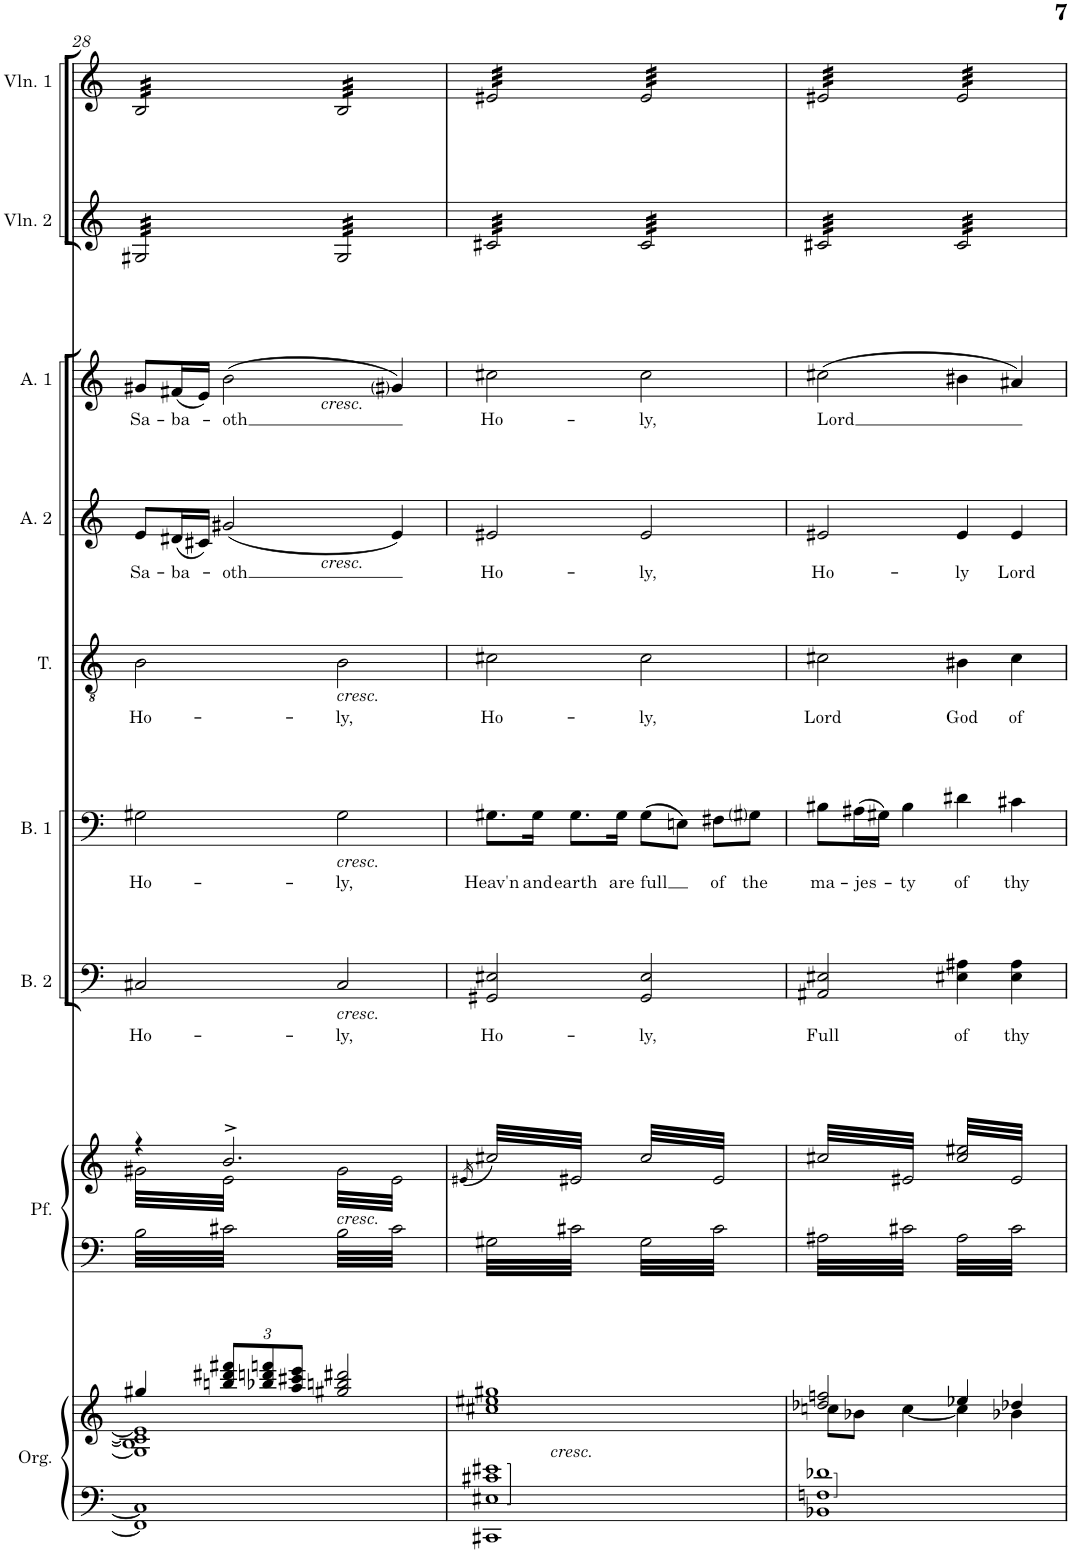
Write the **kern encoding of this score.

**kern	**kern	**kern	**kern	**kern	**text	**kern	**text	**kern	**text	**kern	**text	**kern	**text	**kern	**kern
*part9	*part9	*part8	*part8	*part7	*part7	*part6	*part6	*part5	*part5	*part4	*part4	*part3	*part3	*part2	*part1
*staff11	*staff10	*staff9	*staff8	*staff7	*staff7	*staff6	*staff6	*staff5	*staff5	*staff4	*staff4	*staff3	*staff3	*staff2	*staff1
*I"Organ	*	*I"Piano	*	*I"Bass 2	*	*I"Bass 1	*	*I"Tenor	*	*I"Alto 2	*	*I"Alto 1	*	*I"Violin 2	*I"Violin 1
*I'Org.	*	*	*	*I'B. 2	*	*I'B. 1	*	*I'T.	*	*I'A. 2	*	*I'A. 1	*	*I'Vln. 2	*I'Vln. 1
!!LO:PB:g=z
*clefF4	*clefG2	*clefF4	*clefG2	*clefF4	*	*clefF4	*	*clefGv2	*	*clefG2	*	*clefG2	*	*clefG2	*clefG2
*k[]	*k[]	*k[]	*k[]	*k[]	*	*k[]	*	*k[]	*	*k[]	*	*k[]	*	*k[]	*k[]
*M4/4	*M4/4	*M4/4	*M4/4	*M4/4	*	*M4/4	*	*M4/4	*	*M4/4	*	*M4/4	*	*M4/4	*M4/4
=28	=28	=28	=28	=28	=28	=28	=28	=28	=28	=28	=28	=28	=28	=28	=28
*^	*^	*	*^	*	*	*	*	*	*	*	*	*	*	*	*
!	!	!	!	!	!	!	!	!LO:LY:b	!	!LO:LY:b	!	!LO:LY:b	!	!LO:LY:b	!	!LO:LY:b	!	!
*	*	*	*	*	*tremolo	*	*	*	*	*	*	*	*	*	*	*	*	*
*	*	*	*	*	*	*	*	*	*	*	*	*	*	*	*	*	*tremolo	*
*	*	*	*	*	*	*	*	*	*	*	*	*	*	*	*	*	*	*tremolo
1C#]	1FF#]	4gg#X/	1G#] 1B] 1c#] 1e]	6.B\	4r	64g#X\LLLL	2C#X/	Ho-	2G#X\	Ho-	2B\	Ho-	8e/L	Sa-	8g#X/L	Sa-	32G#X/LLL	32B/LLL
.	.	.	.	.	.	64e\	.	.	.	.	.	.	.	.	.	.	.	.
.	.	.	.	.	.	64g#X\	.	.	.	.	.	.	.	.	.	.	32G#X/	32B/
.	.	.	.	.	.	64e\	.	.	.	.	.	.	.	.	.	.	.	.
.	.	.	.	.	.	64g#X\	.	.	.	.	.	.	.	.	.	.	32G#X/	32B/
.	.	.	.	.	.	64e\	.	.	.	.	.	.	.	.	.	.	.	.
.	.	.	.	.	.	64g#X\	.	.	.	.	.	.	.	.	.	.	32G#X/	32B/
.	.	.	.	.	.	64e\	.	.	.	.	.	.	.	.	.	.	.	.
!	!	!	!	!	!	!	!	!	!	!	!	!	!	!LO:LY:b	!	!LO:LY:b	!	!
.	.	.	.	.	.	64g#X\	.	.	.	.	.	.	(16d#X/L	-ba-	(16f#X/L	-ba-	32G#X/	32B/
.	.	.	.	.	.	64e\	.	.	.	.	.	.	.	.	.	.	.	.
.	.	.	.	.	.	64g#X\	.	.	.	.	.	.	.	.	.	.	32G#X/	32B/
.	.	.	.	.	.	64e\	.	.	.	.	.	.	.	.	.	.	.	.
.	.	.	.	.	.	64g#X\	.	.	.	.	.	.	16c#X/JJ)	.	16e/JJ)	.	32G#X/	32B/
.	.	.	.	.	.	64e\	.	.	.	.	.	.	.	.	.	.	.	.
.	.	.	.	.	.	64g#X\	.	.	.	.	.	.	.	.	.	.	32G#X/	32B/
.	.	.	.	.	.	64e\	.	.	.	.	.	.	.	.	.	.	.	.
*	*	*Xbrackettup	*	*	*	*	*	*	*	*	*	*	*	*	*	*	*	*
!	!	!	!	!	!	!	!	!	!	!	!	!	!	!LO:LY:b	!	!LO:LY:b	!	!
.	.	12bbn/ 12ddd#X/ 12fff#X/L	.	6.c#X\	2.b^/	64g#X\	.	.	.	.	.	.	(2g#X/	-oth	(2b\	-oth	32G#X/	32B/
.	.	.	.	.	.	64e\	.	.	.	.	.	.	.	.	.	.	.	.
.	.	.	.	.	.	64g#X\	.	.	.	.	.	.	.	.	.	.	32G#X/	32B/
.	.	.	.	.	.	64e\	.	.	.	.	.	.	.	.	.	.	.	.
.	.	.	.	.	.	64g#X\	.	.	.	.	.	.	.	.	.	.	32G#X/	32B/
.	.	.	.	.	.	64e\	.	.	.	.	.	.	.	.	.	.	.	.
.	.	12bb-X/ 12dddn/ 12fffn/	.	.	.	.	.	.	.	.	.	.	.	.	.	.	.	.
.	.	.	.	.	.	64g#X\	.	.	.	.	.	.	.	.	.	.	32G#X/	32B/
.	.	.	.	.	.	64e\	.	.	.	.	.	.	.	.	.	.	.	.
.	.	.	.	.	.	64g#X\	.	.	.	.	.	.	.	.	.	.	32G#X/	32B/
.	.	.	.	.	.	64e\	.	.	.	.	.	.	.	.	.	.	.	.
.	.	.	.	.	.	64g#X\	.	.	.	.	.	.	.	.	.	.	32G#X/	32B/
.	.	12aa/ 12ccc#X/ 12eee/J	.	.	.	.	.	.	.	.	.	.	.	.	.	.	.	.
.	.	.	.	.	.	64e\	.	.	.	.	.	.	.	.	.	.	.	.
.	.	.	.	.	.	64g#X\	.	.	.	.	.	.	.	.	.	.	32G#X/	32B/
.	.	.	.	.	.	64e\	.	.	.	.	.	.	.	.	.	.	.	.
.	.	.	.	.	.	64g#X\	.	.	.	.	.	.	.	.	.	.	32G#X/JJJ	32B/JJJ
.	.	.	.	.	.	64e\JJJJ	.	.	.	.	.	.	.	.	.	.	.	.
!	!	!	!	!	!	!	!	!	!	!	!LO:TX:b:i:t=cresc.	!	!	!	!	!	!	!
!	!	!	!	!	!	!	!	!	!LO:TX:b:i:t=cresc.	!	!	!	!	!	!	!	!	!
!	!	!	!	!	!	!	!LO:TX:b:i:t=cresc.	!	!	!	!	!	!	!	!	!	!	!
!	!	!	!	!	!	!LO:TX:b:i:t=cresc.	!	!	!	!	!	!	!	!	!	!	!	!
!	!	!	!	!	!	!	!	!LO:LY:b	!	!LO:LY:b	!	!LO:LY:b	!	!	!	!	!	!
.	.	2gg#X/ 2bbn/ 2ddd#X/	.	6.B\	.	64g#\LLLL	2C#/	-ly,	2G#\	-ly,	2B\	-ly,	.	.	.	.	32G#/LLL	32B/LLL
.	.	.	.	.	.	64e\	.	.	.	.	.	.	.	.	.	.	.	.
.	.	.	.	.	.	64g#\	.	.	.	.	.	.	.	.	.	.	32G#/	32B/
.	.	.	.	.	.	64e\	.	.	.	.	.	.	.	.	.	.	.	.
.	.	.	.	.	.	64g#\	.	.	.	.	.	.	.	.	.	.	32G#/	32B/
.	.	.	.	.	.	64e\	.	.	.	.	.	.	.	.	.	.	.	.
.	.	.	.	.	.	64g#\	.	.	.	.	.	.	.	.	.	.	32G#/	32B/
.	.	.	.	.	.	64e\	.	.	.	.	.	.	.	.	.	.	.	.
.	.	.	.	.	.	64g#\	.	.	.	.	.	.	.	.	.	.	32G#/	32B/
.	.	.	.	.	.	64e\	.	.	.	.	.	.	.	.	.	.	.	.
.	.	.	.	.	.	64g#\	.	.	.	.	.	.	.	.	.	.	32G#/	32B/
.	.	.	.	.	.	64e\	.	.	.	.	.	.	.	.	.	.	.	.
.	.	.	.	.	.	64g#\	.	.	.	.	.	.	.	.	.	.	32G#/	32B/
.	.	.	.	.	.	64e\	.	.	.	.	.	.	.	.	.	.	.	.
.	.	.	.	.	.	64g#\	.	.	.	.	.	.	.	.	.	.	32G#/	32B/
.	.	.	.	.	.	64e\	.	.	.	.	.	.	.	.	.	.	.	.
!	!	!	!	!	!	!	!	!	!	!	!	!	!	!	!LO:TX:b:i:t=cresc.	!	!	!
!	!	!	!	!	!	!	!	!	!	!	!	!	!LO:TX:b:i:t=cresc.	!	!	!	!	!
.	.	.	.	6.c#\	.	64g#\	.	.	.	.	.	.	4e/)	.	4g#i/)	.	32G#/	32B/
.	.	.	.	.	.	64e\	.	.	.	.	.	.	.	.	.	.	.	.
.	.	.	.	.	.	64g#\	.	.	.	.	.	.	.	.	.	.	32G#/	32B/
.	.	.	.	.	.	64e\	.	.	.	.	.	.	.	.	.	.	.	.
.	.	.	.	.	.	64g#\	.	.	.	.	.	.	.	.	.	.	32G#/	32B/
.	.	.	.	.	.	64e\	.	.	.	.	.	.	.	.	.	.	.	.
.	.	.	.	.	.	64g#\	.	.	.	.	.	.	.	.	.	.	32G#/	32B/
.	.	.	.	.	.	64e\	.	.	.	.	.	.	.	.	.	.	.	.
.	.	.	.	.	.	64g#\	.	.	.	.	.	.	.	.	.	.	32G#/	32B/
.	.	.	.	.	.	64e\	.	.	.	.	.	.	.	.	.	.	.	.
.	.	.	.	.	.	64g#\	.	.	.	.	.	.	.	.	.	.	32G#/	32B/
.	.	.	.	.	.	64e\	.	.	.	.	.	.	.	.	.	.	.	.
.	.	.	.	.	.	64g#\	.	.	.	.	.	.	.	.	.	.	32G#/	32B/
.	.	.	.	.	.	64e\	.	.	.	.	.	.	.	.	.	.	.	.
.	.	.	.	.	.	64g#\	.	.	.	.	.	.	.	.	.	.	32G#/JJJ	32B/JJJ
.	.	.	.	.	.	64e\JJJJ	.	.	.	.	.	.	.	.	.	.	.	.
*	*	*	*	*	*Xtremolo	*	*	*	*	*	*	*	*	*	*	*	*	*
*	*	*v	*v	*	*v	*v	*	*	*	*	*	*	*	*	*	*	*	*
=29	=29	=29	=29	=29	=29	=29	=29	=29	=29	=29	=29	=29	=29	=29	=29	=29
.	.	.	.	(16qe#X/	.	.	.	.	.	.	.	.	.	.	.	.
!	!	!LO:TX:b:i:t=cresc.	!	!	!	!	!	!	!	!	!	!	!	!	!	!
!	!	!	!	!	!	!LO:LY:b	!	!LO:LY:b	!	!LO:LY:b	!	!LO:LY:b	!	!LO:LY:b	!	!
*	*	*	*	*tremolo	*	*	*	*	*	*	*	*	*	*	*	*
1E#X 1c#X 1e#X	1CC#X	1cc#X 1ee#X 1gg#X	6.G#X\	64cc#X/LLLL	2GG#X/ 2E#X/	Ho-	8.G#X\L	Heav'n	2c#X\	Ho-	2e#X/	Ho-	2cc#X\	Ho-	32c#X/LLL	32e#X/LLL
.	.	.	.	64e#X/	.	.	.	.	.	.	.	.	.	.	.	.
.	.	.	.	64cc#X/	.	.	.	.	.	.	.	.	.	.	32c#X/	32e#X/
.	.	.	.	64e#X/	.	.	.	.	.	.	.	.	.	.	.	.
.	.	.	.	64cc#X/	.	.	.	.	.	.	.	.	.	.	32c#X/	32e#X/
.	.	.	.	64e#X/	.	.	.	.	.	.	.	.	.	.	.	.
.	.	.	.	64cc#X/	.	.	.	.	.	.	.	.	.	.	32c#X/	32e#X/
.	.	.	.	64e#X/	.	.	.	.	.	.	.	.	.	.	.	.
.	.	.	.	64cc#X/	.	.	.	.	.	.	.	.	.	.	32c#X/	32e#X/
.	.	.	.	64e#X/	.	.	.	.	.	.	.	.	.	.	.	.
.	.	.	.	64cc#X/	.	.	.	.	.	.	.	.	.	.	32c#X/	32e#X/
.	.	.	.	64e#X/	.	.	.	.	.	.	.	.	.	.	.	.
!	!	!	!	!	!	!	!	!LO:LY:b	!	!	!	!	!	!	!	!
.	.	.	.	64cc#X/	.	.	16G#\Jk	and	.	.	.	.	.	.	32c#X/	32e#X/
.	.	.	.	64e#X/	.	.	.	.	.	.	.	.	.	.	.	.
.	.	.	.	64cc#X/	.	.	.	.	.	.	.	.	.	.	32c#X/	32e#X/
.	.	.	.	64e#X/	.	.	.	.	.	.	.	.	.	.	.	.
!	!	!	!	!	!	!	!	!LO:LY:b	!	!	!	!	!	!	!	!
.	.	.	6.c#X\	64cc#X/	.	.	8.G#\L	earth	.	.	.	.	.	.	32c#X/	32e#X/
.	.	.	.	64e#X/	.	.	.	.	.	.	.	.	.	.	.	.
.	.	.	.	64cc#X/	.	.	.	.	.	.	.	.	.	.	32c#X/	32e#X/
.	.	.	.	64e#X/	.	.	.	.	.	.	.	.	.	.	.	.
.	.	.	.	64cc#X/	.	.	.	.	.	.	.	.	.	.	32c#X/	32e#X/
.	.	.	.	64e#X/	.	.	.	.	.	.	.	.	.	.	.	.
.	.	.	.	64cc#X/	.	.	.	.	.	.	.	.	.	.	32c#X/	32e#X/
.	.	.	.	64e#X/	.	.	.	.	.	.	.	.	.	.	.	.
.	.	.	.	64cc#X/	.	.	.	.	.	.	.	.	.	.	32c#X/	32e#X/
.	.	.	.	64e#X/	.	.	.	.	.	.	.	.	.	.	.	.
.	.	.	.	64cc#X/	.	.	.	.	.	.	.	.	.	.	32c#X/	32e#X/
.	.	.	.	64e#X/	.	.	.	.	.	.	.	.	.	.	.	.
!	!	!	!	!	!	!	!	!LO:LY:b	!	!	!	!	!	!	!	!
.	.	.	.	64cc#X/	.	.	16G#\Jk	are	.	.	.	.	.	.	32c#X/	32e#X/
.	.	.	.	64e#X/	.	.	.	.	.	.	.	.	.	.	.	.
.	.	.	.	64cc#X/	.	.	.	.	.	.	.	.	.	.	32c#X/JJJ	32e#X/JJJ
.	.	.	.	64e#X/JJJJ	.	.	.	.	.	.	.	.	.	.	.	.
!	!	!	!	!	!	!LO:LY:b	!	!LO:LY:b	!	!LO:LY:b	!	!LO:LY:b	!	!LO:LY:b	!	!
.	.	.	6.G#\	64cc#/LLLL	2GG#/ 2E#/	-ly,	(8G#\L	full	2c#\	-ly,	2e#/	-ly,	2cc#\	-ly,	32c#/LLL	32e#/LLL
.	.	.	.	64e#/	.	.	.	.	.	.	.	.	.	.	.	.
.	.	.	.	64cc#/	.	.	.	.	.	.	.	.	.	.	32c#/	32e#/
.	.	.	.	64e#/	.	.	.	.	.	.	.	.	.	.	.	.
.	.	.	.	64cc#/	.	.	.	.	.	.	.	.	.	.	32c#/	32e#/
.	.	.	.	64e#/	.	.	.	.	.	.	.	.	.	.	.	.
.	.	.	.	64cc#/	.	.	.	.	.	.	.	.	.	.	32c#/	32e#/
.	.	.	.	64e#/	.	.	.	.	.	.	.	.	.	.	.	.
.	.	.	.	64cc#/	.	.	8En\J)	.	.	.	.	.	.	.	32c#/	32e#/
.	.	.	.	64e#/	.	.	.	.	.	.	.	.	.	.	.	.
.	.	.	.	64cc#/	.	.	.	.	.	.	.	.	.	.	32c#/	32e#/
.	.	.	.	64e#/	.	.	.	.	.	.	.	.	.	.	.	.
.	.	.	.	64cc#/	.	.	.	.	.	.	.	.	.	.	32c#/	32e#/
.	.	.	.	64e#/	.	.	.	.	.	.	.	.	.	.	.	.
.	.	.	.	64cc#/	.	.	.	.	.	.	.	.	.	.	32c#/	32e#/
.	.	.	.	64e#/	.	.	.	.	.	.	.	.	.	.	.	.
!	!	!	!	!	!	!	!	!LO:LY:b	!	!	!	!	!	!	!	!
.	.	.	6.c#\	64cc#/	.	.	8F#X\L	of	.	.	.	.	.	.	32c#/	32e#/
.	.	.	.	64e#/	.	.	.	.	.	.	.	.	.	.	.	.
.	.	.	.	64cc#/	.	.	.	.	.	.	.	.	.	.	32c#/	32e#/
.	.	.	.	64e#/	.	.	.	.	.	.	.	.	.	.	.	.
.	.	.	.	64cc#/	.	.	.	.	.	.	.	.	.	.	32c#/	32e#/
.	.	.	.	64e#/	.	.	.	.	.	.	.	.	.	.	.	.
.	.	.	.	64cc#/	.	.	.	.	.	.	.	.	.	.	32c#/	32e#/
.	.	.	.	64e#/	.	.	.	.	.	.	.	.	.	.	.	.
!	!	!	!	!	!	!	!	!LO:LY:b	!	!	!	!	!	!	!	!
.	.	.	.	64cc#/	.	.	8G#i\J	the	.	.	.	.	.	.	32c#/	32e#/
.	.	.	.	64e#/	.	.	.	.	.	.	.	.	.	.	.	.
.	.	.	.	64cc#/	.	.	.	.	.	.	.	.	.	.	32c#/	32e#/
.	.	.	.	64e#/	.	.	.	.	.	.	.	.	.	.	.	.
.	.	.	.	64cc#/	.	.	.	.	.	.	.	.	.	.	32c#/	32e#/
.	.	.	.	64e#/	.	.	.	.	.	.	.	.	.	.	.	.
.	.	.	.	64cc#/	.	.	.	.	.	.	.	.	.	.	32c#/JJJ	32e#/JJJ
.	.	.	.	64e#/JJJJ	.	.	.	.	.	.	.	.	.	.	.	.
=30	=30	=30	=30	=30	=30	=30	=30	=30	=30	=30	=30	=30	=30	=30	=30	=30
*	*	*^	*	*	*	*	*	*	*	*	*	*	*	*	*	*
!	!	!	!	!	!	!	!LO:LY:b	!	!LO:LY:b	!	!LO:LY:b	!	!LO:LY:b	!	!LO:LY:b	!	!
1Fn 1d-X	1BB-X	2dd-X/ 2ffn/	8ccn\L	6.A#X\	64cc#X/LLLL	2AA#X/ 2E#X/	Full	8B#X\L	ma-	2c#X\	Lord	2e#X/	Ho-	(2cc#X\	Lord	32c#X/LLL	32e#X/LLL
.	.	.	.	.	64e#X/	.	.	.	.	.	.	.	.	.	.	.	.
.	.	.	.	.	64cc#X/	.	.	.	.	.	.	.	.	.	.	32c#X/	32e#X/
.	.	.	.	.	64e#X/	.	.	.	.	.	.	.	.	.	.	.	.
.	.	.	.	.	64cc#X/	.	.	.	.	.	.	.	.	.	.	32c#X/	32e#X/
.	.	.	.	.	64e#X/	.	.	.	.	.	.	.	.	.	.	.	.
.	.	.	.	.	64cc#X/	.	.	.	.	.	.	.	.	.	.	32c#X/	32e#X/
.	.	.	.	.	64e#X/	.	.	.	.	.	.	.	.	.	.	.	.
!	!	!	!	!	!	!	!	!	!LO:LY:b	!	!	!	!	!	!	!	!
.	.	.	8b-X\J	.	64cc#X/	.	.	(16A#X\L	-jes-	.	.	.	.	.	.	32c#X/	32e#X/
.	.	.	.	.	64e#X/	.	.	.	.	.	.	.	.	.	.	.	.
.	.	.	.	.	64cc#X/	.	.	.	.	.	.	.	.	.	.	32c#X/	32e#X/
.	.	.	.	.	64e#X/	.	.	.	.	.	.	.	.	.	.	.	.
.	.	.	.	.	64cc#X/	.	.	16G#X\JJ)	.	.	.	.	.	.	.	32c#X/	32e#X/
.	.	.	.	.	64e#X/	.	.	.	.	.	.	.	.	.	.	.	.
.	.	.	.	.	64cc#X/	.	.	.	.	.	.	.	.	.	.	32c#X/	32e#X/
.	.	.	.	.	64e#X/	.	.	.	.	.	.	.	.	.	.	.	.
!	!	!	!	!	!	!	!	!	!LO:LY:b	!	!	!	!	!	!	!	!
.	.	.	[4cc\	6.c#X\	64cc#X/	.	.	4B#\	-ty	.	.	.	.	.	.	32c#X/	32e#X/
.	.	.	.	.	64e#X/	.	.	.	.	.	.	.	.	.	.	.	.
.	.	.	.	.	64cc#X/	.	.	.	.	.	.	.	.	.	.	32c#X/	32e#X/
.	.	.	.	.	64e#X/	.	.	.	.	.	.	.	.	.	.	.	.
.	.	.	.	.	64cc#X/	.	.	.	.	.	.	.	.	.	.	32c#X/	32e#X/
.	.	.	.	.	64e#X/	.	.	.	.	.	.	.	.	.	.	.	.
.	.	.	.	.	64cc#X/	.	.	.	.	.	.	.	.	.	.	32c#X/	32e#X/
.	.	.	.	.	64e#X/	.	.	.	.	.	.	.	.	.	.	.	.
.	.	.	.	.	64cc#X/	.	.	.	.	.	.	.	.	.	.	32c#X/	32e#X/
.	.	.	.	.	64e#X/	.	.	.	.	.	.	.	.	.	.	.	.
.	.	.	.	.	64cc#X/	.	.	.	.	.	.	.	.	.	.	32c#X/	32e#X/
.	.	.	.	.	64e#X/	.	.	.	.	.	.	.	.	.	.	.	.
.	.	.	.	.	64cc#X/	.	.	.	.	.	.	.	.	.	.	32c#X/	32e#X/
.	.	.	.	.	64e#X/	.	.	.	.	.	.	.	.	.	.	.	.
.	.	.	.	.	64cc#X/	.	.	.	.	.	.	.	.	.	.	32c#X/JJJ	32e#X/JJJ
.	.	.	.	.	64e#X/JJJJ	.	.	.	.	.	.	.	.	.	.	.	.
!	!	!	!	!	!	!	!LO:LY:b	!	!LO:LY:b	!	!LO:LY:b	!	!LO:LY:b	!	!	!	!
.	.	4ee-X/	4cc\]	6.A#\	64cc#/ 64ee#X/LLLL	4E#X\ 4A#X\	of	4d#X\	of	4B#X\	God	4e#/	-ly	4b#X\	.	32c#/LLL	32e#/LLL
.	.	.	.	.	64e#/	.	.	.	.	.	.	.	.	.	.	.	.
.	.	.	.	.	64cc#/ 64ee#X/	.	.	.	.	.	.	.	.	.	.	32c#/	32e#/
.	.	.	.	.	64e#/	.	.	.	.	.	.	.	.	.	.	.	.
.	.	.	.	.	64cc#/ 64ee#X/	.	.	.	.	.	.	.	.	.	.	32c#/	32e#/
.	.	.	.	.	64e#/	.	.	.	.	.	.	.	.	.	.	.	.
.	.	.	.	.	64cc#/ 64ee#X/	.	.	.	.	.	.	.	.	.	.	32c#/	32e#/
.	.	.	.	.	64e#/	.	.	.	.	.	.	.	.	.	.	.	.
.	.	.	.	.	64cc#/ 64ee#X/	.	.	.	.	.	.	.	.	.	.	32c#/	32e#/
.	.	.	.	.	64e#/	.	.	.	.	.	.	.	.	.	.	.	.
.	.	.	.	.	64cc#/ 64ee#X/	.	.	.	.	.	.	.	.	.	.	32c#/	32e#/
.	.	.	.	.	64e#/	.	.	.	.	.	.	.	.	.	.	.	.
.	.	.	.	.	64cc#/ 64ee#X/	.	.	.	.	.	.	.	.	.	.	32c#/	32e#/
.	.	.	.	.	64e#/	.	.	.	.	.	.	.	.	.	.	.	.
.	.	.	.	.	64cc#/ 64ee#X/	.	.	.	.	.	.	.	.	.	.	32c#/	32e#/
.	.	.	.	.	64e#/	.	.	.	.	.	.	.	.	.	.	.	.
!	!	!	!	!	!	!	!LO:LY:b	!	!LO:LY:b	!	!LO:LY:b	!	!LO:LY:b	!	!	!	!
.	.	4dd-X/	4b-X\	6.c#\	64cc#/ 64ee#X/	4E#\ 4A#\	thy	4c#X\	thy	4c#\	of	4e#/	Lord	4a#X/)	.	32c#/	32e#/
.	.	.	.	.	64e#/	.	.	.	.	.	.	.	.	.	.	.	.
.	.	.	.	.	64cc#/ 64ee#X/	.	.	.	.	.	.	.	.	.	.	32c#/	32e#/
.	.	.	.	.	64e#/	.	.	.	.	.	.	.	.	.	.	.	.
.	.	.	.	.	64cc#/ 64ee#X/	.	.	.	.	.	.	.	.	.	.	32c#/	32e#/
.	.	.	.	.	64e#/	.	.	.	.	.	.	.	.	.	.	.	.
.	.	.	.	.	64cc#/ 64ee#X/	.	.	.	.	.	.	.	.	.	.	32c#/	32e#/
.	.	.	.	.	64e#/	.	.	.	.	.	.	.	.	.	.	.	.
.	.	.	.	.	64cc#/ 64ee#X/	.	.	.	.	.	.	.	.	.	.	32c#/	32e#/
.	.	.	.	.	64e#/	.	.	.	.	.	.	.	.	.	.	.	.
.	.	.	.	.	64cc#/ 64ee#X/	.	.	.	.	.	.	.	.	.	.	32c#/	32e#/
.	.	.	.	.	64e#/	.	.	.	.	.	.	.	.	.	.	.	.
.	.	.	.	.	64cc#/ 64ee#X/	.	.	.	.	.	.	.	.	.	.	32c#/	32e#/
.	.	.	.	.	64e#/	.	.	.	.	.	.	.	.	.	.	.	.
.	.	.	.	.	64cc#/ 64ee#X/	.	.	.	.	.	.	.	.	.	.	32c#/JJJ	32e#/JJJ
*	*	*	*	*	*	*	*	*	*	*	*	*	*	*	*	*	*Xtremolo
*	*	*	*	*	*	*	*	*	*	*	*	*	*	*	*	*Xtremolo	*
.	.	.	.	.	64e#/JJJJ	.	.	.	.	.	.	.	.	.	.	.	.
*	*	*	*	*	*Xtremolo	*	*	*	*	*	*	*	*	*	*	*	*
.	.	.	.	.	.	.	.	.	.	.	.	.	.	.	.	.	.
.	.	.	.	.	.	.	.	.	.	.	.	.	.	.	.	.	.
.	.	.	.	.	.	.	.	.	.	.	.	.	.	.	.	.	.
.	.	.	.	.	.	.	.	.	.	.	.	.	.	.	.	.	.
.	.	.	.	.	.	.	.	.	.	.	.	.	.	.	.	.	.
.	.	.	.	.	.	.	.	.	.	.	.	.	.	.	.	.	.
.	.	.	.	.	.	.	.	.	.	.	.	.	.	.	.	.	.
.	.	.	.	.	.	.	.	.	.	.	.	.	.	.	.	.	.
.	.	.	.	.	.	.	.	.	.	.	.	.	.	.	.	.	.
.	.	.	.	.	.	.	.	.	.	.	.	.	.	.	.	.	.
.	.	.	.	.	.	.	.	.	.	.	.	.	.	.	.	.	.
.	.	.	.	.	.	.	.	.	.	.	.	.	.	.	.	.	.
.	.	.	.	.	.	.	.	.	.	.	.	.	.	.	.	.	.
.	.	.	.	.	.	.	.	.	.	.	.	.	.	.	.	.	.
.	.	.	.	.	.	.	.	.	.	.	.	.	.	.	.	.	.
.	.	.	.	.	.	.	.	.	.	.	.	.	.	.	.	.	.
*v	*v	*	*	*	*	*	*	*	*	*	*	*	*	*	*	*	*
*	*v	*v	*	*	*	*	*	*	*	*	*	*	*	*	*	*
=	=	=	=	=	=	=	=	=	=	=	=	=	=	=	=
*-	*-	*-	*-	*-	*-	*-	*-	*-	*-	*-	*-	*-	*-	*-	*-
